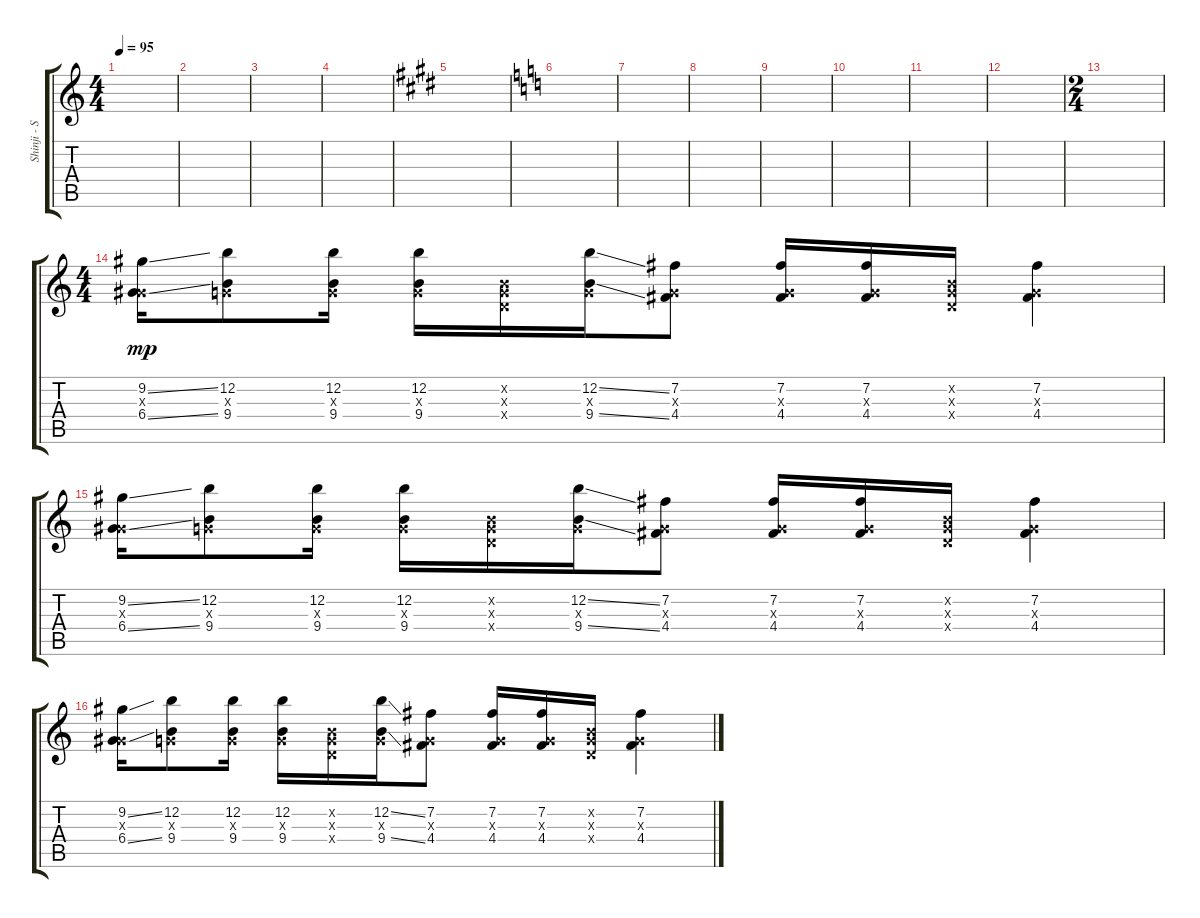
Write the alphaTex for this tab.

\track ("Shinji - Solo" "Shinji - S") {instrument distortionguitar}
\staff {score tabs}
\tuning (E4 B3 G3 D3 A2 E2) {hide}
\ts (4 4)
\tempo 95
\clef g2
\ks c
|
|
|
|
\ks e
|
\ks c
|
|
|
|
|
|
|
\ts (2 4)
|
\ts (4 4)
(9.2{ss} 0.3{x} 6.4{ss}).16{dy mp} (12.2 0.3{x} 9.4).8 (12.2 0.3{x} 9.4).16 (12.2 0.3{x} 9.4).16 (0.2{x} 0.3{x} 0.4{x}).16 (12.2{ss} 0.3{x} 9.4{ss}).16 (7.2 0.3{x} 4.4).8 (7.2 0.3{x} 4.4).16 (7.2 0.3{x} 4.4).16 (0.2{x} 0.3{x} 0.4{x}).16 (7.2 0.3{x} 4.4).4 |
(9.2{ss} 0.3{x} 6.4{ss}).16 (12.2 0.3{x} 9.4).8 (12.2 0.3{x} 9.4).16 (12.2 0.3{x} 9.4).16 (0.2{x} 0.3{x} 0.4{x}).16 (12.2{ss} 0.3{x} 9.4{ss}).16 (7.2 0.3{x} 4.4).8 (7.2 0.3{x} 4.4).16 (7.2 0.3{x} 4.4).16 (0.2{x} 0.3{x} 0.4{x}).16 (7.2 0.3{x} 4.4).4 |
(9.2{ss} 0.3{x} 6.4{ss}).16 (12.2 0.3{x} 9.4).8 (12.2 0.3{x} 9.4).16 (12.2 0.3{x} 9.4).16 (0.2{x} 0.3{x} 0.4{x}).16 (12.2{ss} 0.3{x} 9.4{ss}).16 (7.2 0.3{x} 4.4).8 (7.2 0.3{x} 4.4).16 (7.2 0.3{x} 4.4).16 (0.2{x} 0.3{x} 0.4{x}).16 (7.2 0.3{x} 4.4).4
